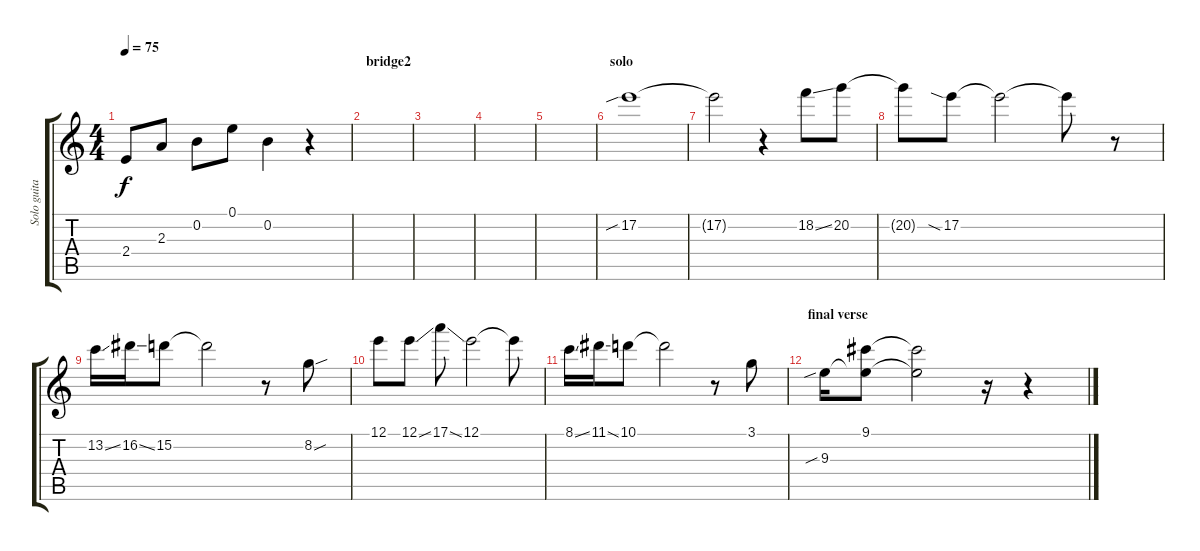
\track ("Solo guitar" "Solo guita") {instrument distortionguitar}
\staff {score tabs}
\tuning (E4 B3 G3 D3 A2 E2) {hide}
\ts (4 4)
\tempo 75
\clef g2
\ks c
2.4.8{dy f} 2.3.8 0.2.8 0.1.8 0.2.4 r.4 |
\section ("" "bridge2")
|
|
|
|
\section ("" "solo")
17.2{sib}.1 |
17.2{t}.2 r.4 18.2{ss}.8 20.2.8 |
20.2{t}.8 17.2{sia}.8 17.2{t}.2 17.2{t}.8 r.8 |
13.2{ss}.16 16.2{ss}.16 15.2.8 15.2{t}.2 r.8 8.2{sou}.8 |
12.1.8 12.1{ss}.8 17.1{ss}.8 12.1.2 12.1{t}.8 |
8.1{ss}.16 11.1{ss}.16 10.1.8 10.1{t}.2 r.8 3.1.8 |
\section ("" "final verse")
9.3{sib}.16 (9.1 9.3{t}).8 (9.1{t} 9.3{t}).2 r.16 r.4
